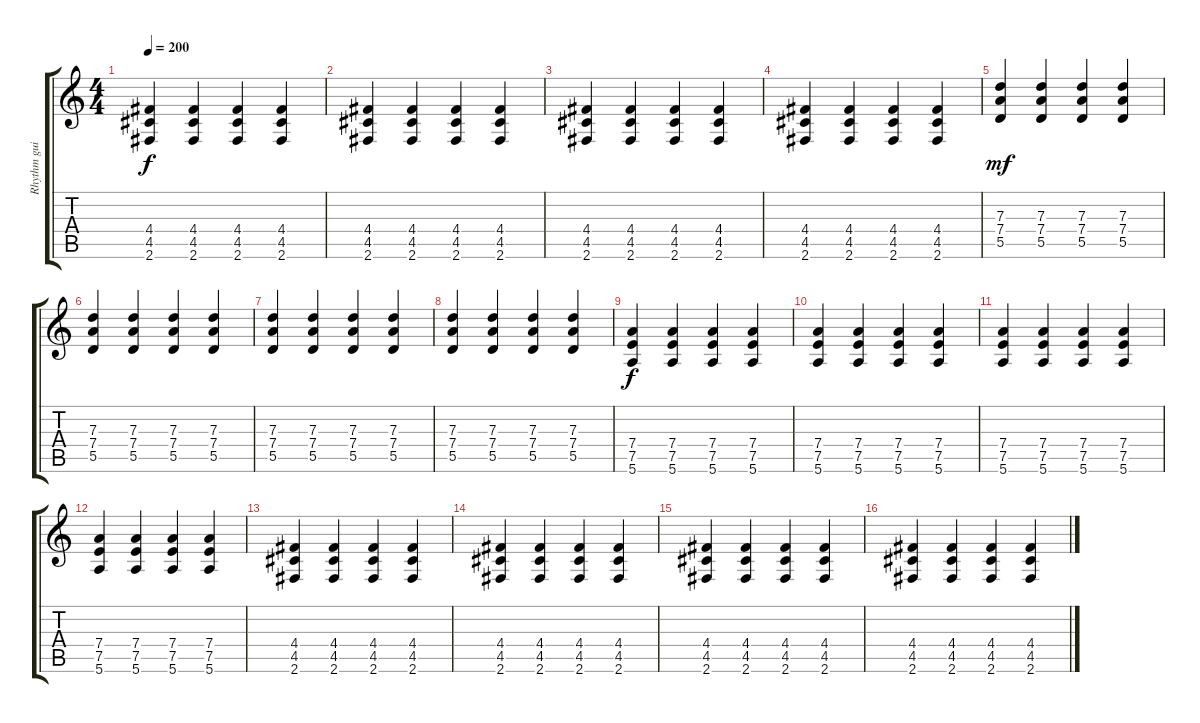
\track ("Rhythm guitar" "Rhythm gui") {instrument distortionguitar}
\staff {score tabs}
\tuning (E4 B3 G3 D3 A2 E2) {hide}
\ts (4 4)
\tempo 200
\clef g2
\ks c
(4.4 4.5 2.6).4{dy f} (4.4 4.5 2.6).4 (4.4 4.5 2.6).4 (4.4 4.5 2.6).4 |
(4.4 4.5 2.6).4 (4.4 4.5 2.6).4 (4.4 4.5 2.6).4 (4.4 4.5 2.6).4 |
(4.4 4.5 2.6).4 (4.4 4.5 2.6).4 (4.4 4.5 2.6).4 (4.4 4.5 2.6).4 |
(4.4 4.5 2.6).4 (4.4 4.5 2.6).4 (4.4 4.5 2.6).4 (4.4 4.5 2.6).4 |
(7.3 7.4 5.5).4{dy mf} (7.3 7.4 5.5).4 (7.3 7.4 5.5).4 (7.3 7.4 5.5).4 |
(7.3 7.4 5.5).4 (7.3 7.4 5.5).4 (7.3 7.4 5.5).4 (7.3 7.4 5.5).4 |
(7.3 7.4 5.5).4 (7.3 7.4 5.5).4 (7.3 7.4 5.5).4 (7.3 7.4 5.5).4 |
(7.3 7.4 5.5).4 (7.3 7.4 5.5).4 (7.3 7.4 5.5).4 (7.3 7.4 5.5).4 |
(7.4 7.5 5.6).4{dy f} (7.4 7.5 5.6).4 (7.4 7.5 5.6).4 (7.4 7.5 5.6).4 |
(7.4 7.5 5.6).4 (7.4 7.5 5.6).4 (7.4 7.5 5.6).4 (7.4 7.5 5.6).4 |
(7.4 7.5 5.6).4 (7.4 7.5 5.6).4 (7.4 7.5 5.6).4 (7.4 7.5 5.6).4 |
(7.4 7.5 5.6).4 (7.4 7.5 5.6).4 (7.4 7.5 5.6).4 (7.4 7.5 5.6).4 |
(4.4 4.5 2.6).4 (4.4 4.5 2.6).4 (4.4 4.5 2.6).4 (4.4 4.5 2.6).4 |
(4.4 4.5 2.6).4 (4.4 4.5 2.6).4 (4.4 4.5 2.6).4 (4.4 4.5 2.6).4 |
(4.4 4.5 2.6).4 (4.4 4.5 2.6).4 (4.4 4.5 2.6).4 (4.4 4.5 2.6).4 |
(4.4 4.5 2.6).4 (4.4 4.5 2.6).4 (4.4 4.5 2.6).4 (4.4 4.5 2.6).4
